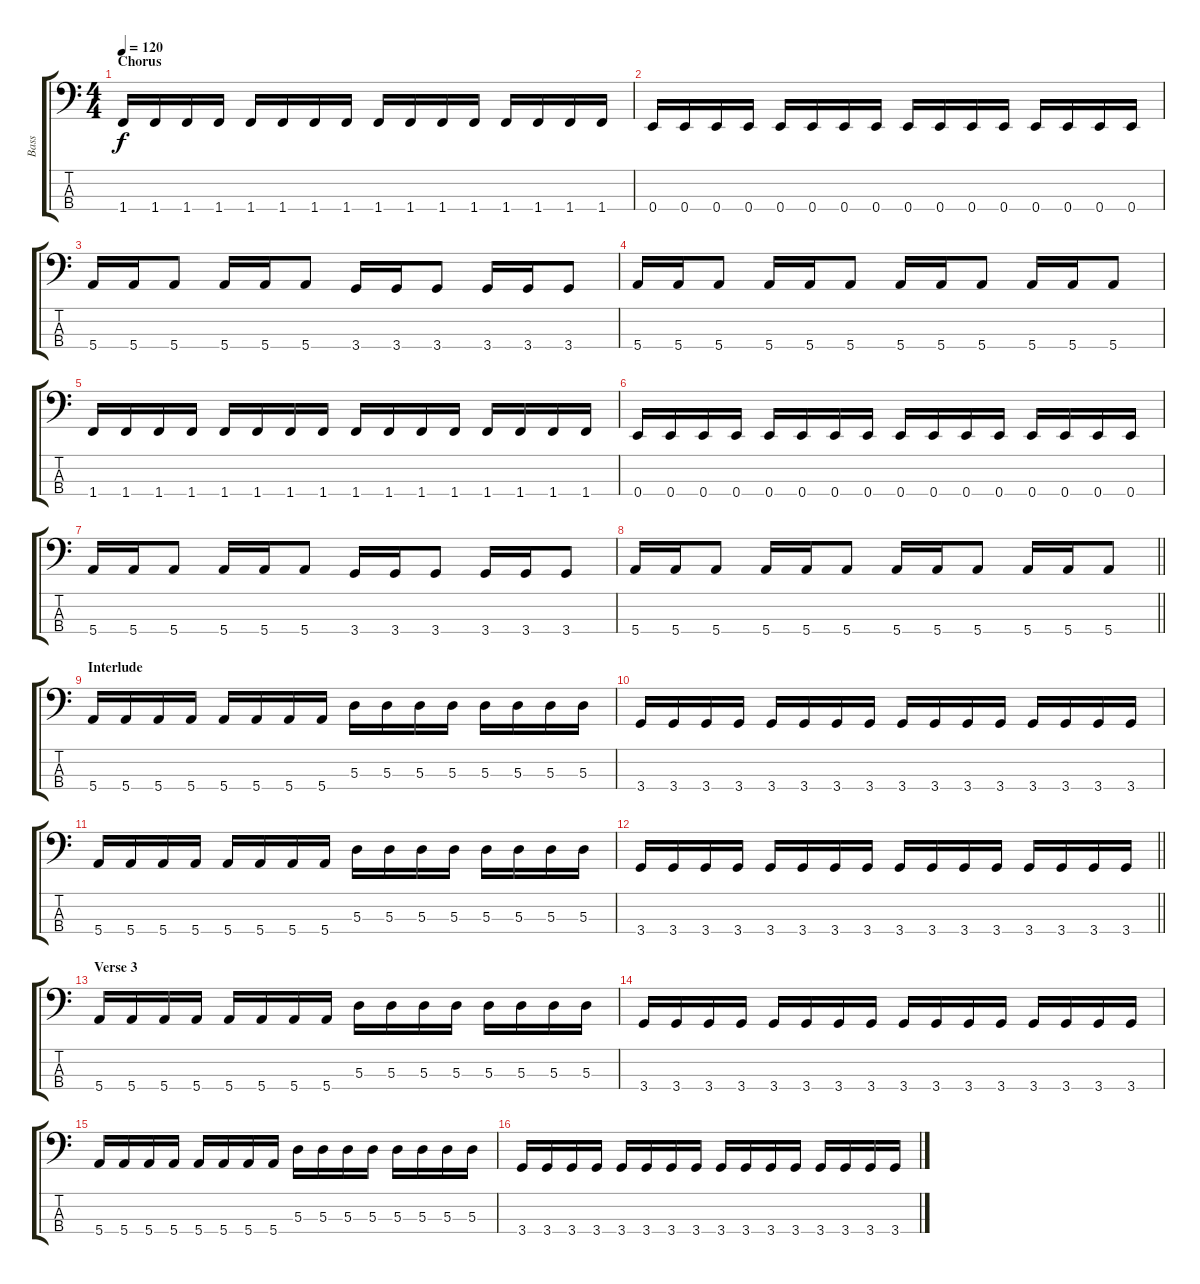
\track ("Bass" "Bass") {instrument electricbassfinger}
\staff {score tabs}
\tuning (G2 D2 A1 E1) {hide}
\ts (4 4)
\section ("" "Chorus")
\tempo 120
\clef f4
\ks c
1.4.16{dy f} 1.4.16 1.4.16 1.4.16 1.4.16 1.4.16 1.4.16 1.4.16 1.4.16 1.4.16 1.4.16 1.4.16 1.4.16 1.4.16 1.4.16 1.4.16 |
0.4.16 0.4.16 0.4.16 0.4.16 0.4.16 0.4.16 0.4.16 0.4.16 0.4.16 0.4.16 0.4.16 0.4.16 0.4.16 0.4.16 0.4.16 0.4.16 |
5.4.16 5.4.16 5.4.8 5.4.16 5.4.16 5.4.8 3.4.16 3.4.16 3.4.8 3.4.16 3.4.16 3.4.8 |
5.4.16 5.4.16 5.4.8 5.4.16 5.4.16 5.4.8 5.4.16 5.4.16 5.4.8 5.4.16 5.4.16 5.4.8 |
1.4.16 1.4.16 1.4.16 1.4.16 1.4.16 1.4.16 1.4.16 1.4.16 1.4.16 1.4.16 1.4.16 1.4.16 1.4.16 1.4.16 1.4.16 1.4.16 |
0.4.16 0.4.16 0.4.16 0.4.16 0.4.16 0.4.16 0.4.16 0.4.16 0.4.16 0.4.16 0.4.16 0.4.16 0.4.16 0.4.16 0.4.16 0.4.16 |
5.4.16 5.4.16 5.4.8 5.4.16 5.4.16 5.4.8 3.4.16 3.4.16 3.4.8 3.4.16 3.4.16 3.4.8 |
\barLineRight lightlight
5.4.16 5.4.16 5.4.8 5.4.16 5.4.16 5.4.8 5.4.16 5.4.16 5.4.8 5.4.16 5.4.16 5.4.8 |
\section ("" "Interlude")
5.4.16 5.4.16 5.4.16 5.4.16 5.4.16 5.4.16 5.4.16 5.4.16 5.3.16 5.3.16 5.3.16 5.3.16 5.3.16 5.3.16 5.3.16 5.3.16 |
3.4.16 3.4.16 3.4.16 3.4.16 3.4.16 3.4.16 3.4.16 3.4.16 3.4.16 3.4.16 3.4.16 3.4.16 3.4.16 3.4.16 3.4.16 3.4.16 |
5.4.16 5.4.16 5.4.16 5.4.16 5.4.16 5.4.16 5.4.16 5.4.16 5.3.16 5.3.16 5.3.16 5.3.16 5.3.16 5.3.16 5.3.16 5.3.16 |
\barLineRight lightlight
3.4.16 3.4.16 3.4.16 3.4.16 3.4.16 3.4.16 3.4.16 3.4.16 3.4.16 3.4.16 3.4.16 3.4.16 3.4.16 3.4.16 3.4.16 3.4.16 |
\section ("" "Verse 3")
5.4.16 5.4.16 5.4.16 5.4.16 5.4.16 5.4.16 5.4.16 5.4.16 5.3.16 5.3.16 5.3.16 5.3.16 5.3.16 5.3.16 5.3.16 5.3.16 |
3.4.16 3.4.16 3.4.16 3.4.16 3.4.16 3.4.16 3.4.16 3.4.16 3.4.16 3.4.16 3.4.16 3.4.16 3.4.16 3.4.16 3.4.16 3.4.16 |
5.4.16 5.4.16 5.4.16 5.4.16 5.4.16 5.4.16 5.4.16 5.4.16 5.3.16 5.3.16 5.3.16 5.3.16 5.3.16 5.3.16 5.3.16 5.3.16 |
3.4.16 3.4.16 3.4.16 3.4.16 3.4.16 3.4.16 3.4.16 3.4.16 3.4.16 3.4.16 3.4.16 3.4.16 3.4.16 3.4.16 3.4.16 3.4.16
